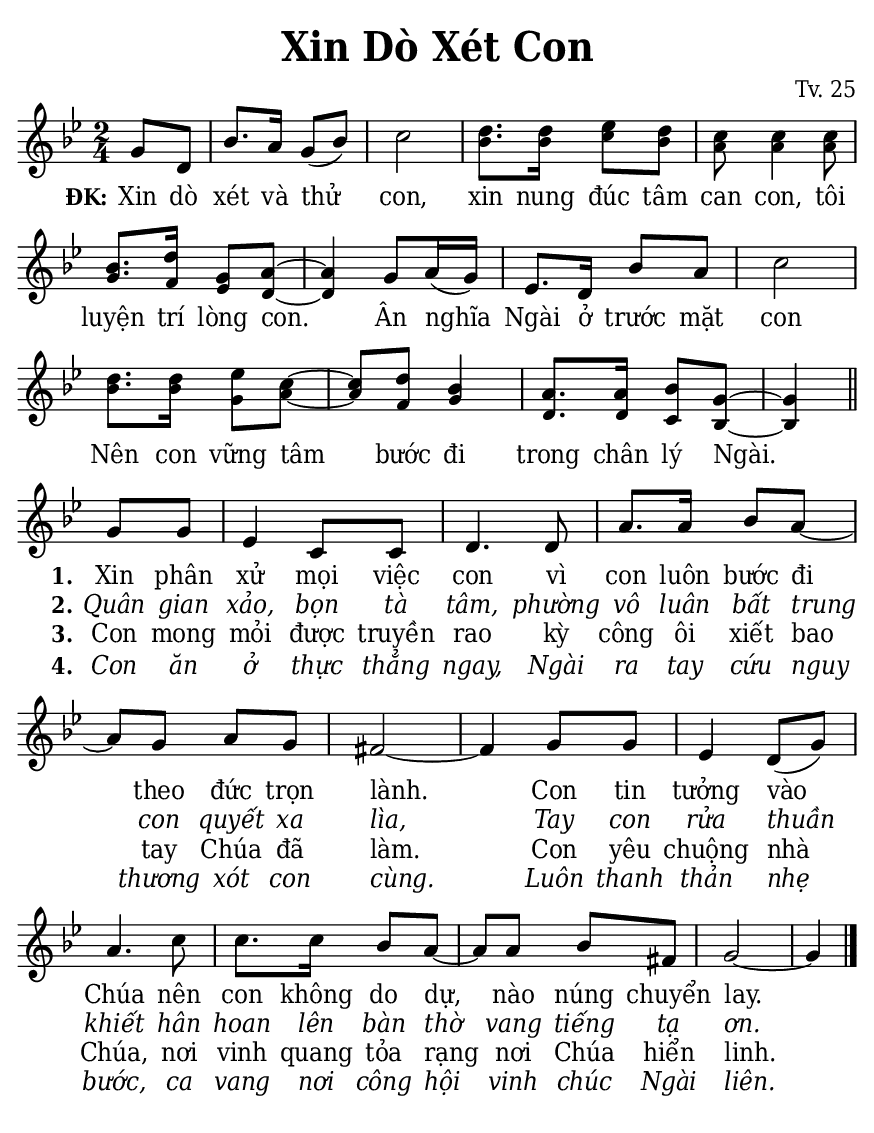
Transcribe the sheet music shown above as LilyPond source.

% Cài đặt chung\
\version "2.22.1"
\include "english.ly"

\header {
  title = \markup { \fontsize #1 "Xin Dò Xét Con" }
  composer = "Tv. 25"
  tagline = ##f
}

% Nhạc phiên khúc
nhacPhienKhucSop = \relative c'' {
  \partial 4 g8 d |
  bf'8. a16 g8 (bf) |
  c2 |
  d8. d16 ef8 d |
  c8 c4 c8 |
  bf8. d16 g,8 a ~ |
  a4 g8 a16 (g) |
  ef8. d16 bf'8 a |
  c2 |
  d8. d16 ef8 c ~ |
  c d bf4 |
  a8. a16 bf8 g ~ |
  g4 \bar "||" \break
  
  g8 g |
  ef4 c8 c |
  d4. d8 |
  a'8. a16 bf8 a ~ |
  a g a g |
  fs2 ~ |
  fs4 g8 g |
  ef4 d8 (g) |
  a4. c8 |
  c8. c16 bf8 a ~ |
  a a bf fs |
  g2 ~ |
  g4 \bar "|."
}

nhacPhienKhucAlto = \relative c'' {
  g8 d |
  bf'8. a16 g8 (bf) |
  c2 |
  bf8. bf16 c8 bf |
  a a4 a8 |
  g8. f16 ef8 d ~ |
  d4 g8 a16 (g) |
  ef8. d16 bf'8 a |
  c2 |
  bf8. bf16 g8 a ~ |
  a f g4 |
  d8. d16 c8 bf ~ |
  bf4
}

% Lời phiên khúc
loiPhienKhucSop = \lyrics {
  \set stanza = "ĐK:"
  Xin dò xét và thử con,
  xin nung đúc tâm can con,
  tôi luyện trí lòng con.
  Ân nghĩa Ngài ở trước mặt con
  Nên con vững tâm bước đi trong chân lý Ngài.
  <<
    {
      \set stanza = "1."
      Xin phân xử mọi việc con
      vì con luôn bước đi theo đức trọn lành.
      Con tin tưởng vào Chúa nên con không do dự,
      nào núng chuyển lay.
    }
    \new Lyrics {
	    \set associatedVoice = "beSop"
	    \set stanza = "2."
      \override Lyrics.LyricText.font-shape = #'italic
	    Quân gian xảo, bọn tà tâm,
	    phường vô luân bất trung con quyết xa lìa,
	    Tay con rửa thuần khiết hân hoan
	    lên bàn thờ vang tiếng tạ ơn.
	    
    }
    \new Lyrics {
	    \set associatedVoice = "beSop"
	    \set stanza = "3."
	    Con mong mỏi được truyền rao kỳ công
	    ôi xiết bao tay Chúa đã làm.
	    Con yêu chuộng nhà Chúa,
	    nơi vinh quang tỏa rạng nơi Chúa hiển linh.
    }
    \new Lyrics {
	    \set associatedVoice = "beSop"
	    \set stanza = "4."
      \override Lyrics.LyricText.font-shape = #'italic
	    Con ăn ở thực thẳng ngay,
	    Ngài ra tay cứu nguy thương xót con cùng.
	    Luôn thanh thản nhẹ bước,
	    ca vang nơi công hội vinh chúc Ngài liên.
    }
  >>
}

% Dàn trang
\paper {
  #(set-paper-size "a5")
  top-margin = 3\mm
  bottom-margin = 3\mm
  left-margin = 3\mm
  right-margin = 3\mm
  indent = #0
  #(define fonts
	 (make-pango-font-tree "Deja Vu Serif Condensed"
	 		       "Deja Vu Serif Condensed"
			       "Deja Vu Serif Condensed"
			       (/ 20 20)))
  print-page-number = ##f
  system-system-spacing = #'((basic-distance . 0.1) (padding . 2))
}

TongNhip = {
  \key bf \major \time 2/4
  \set Timing.beamExceptions = #'()
  \set Timing.baseMoment = #(ly:make-moment 1/4)
}

% Đổi kích thước nốt cho bè phụ
notBePhu =
#(define-music-function (font-size music) (number? ly:music?)
   (for-some-music
     (lambda (m)
       (if (music-is-of-type? m 'rhythmic-event)
           (begin
             (set! (ly:music-property m 'tweaks)
                   (cons `(font-size . ,font-size)
                         (ly:music-property m 'tweaks)))
             #t)
           #f))
     music)
   music)

\score {
  \new ChoirStaff <<
    \new Staff \with {
        \consists "Merge_rests_engraver"
        printPartCombineTexts = ##f
      }
      <<
      \new Voice \TongNhip \partCombine 
        \nhacPhienKhucSop
        \notBePhu -1 { \nhacPhienKhucAlto }
      \new NullVoice = beSop \nhacPhienKhucSop
      \new Lyrics \lyricsto beSop \loiPhienKhucSop
      >>
  >>
  \layout {
    \override Lyrics.LyricSpace.minimum-distance = #1.2
    \override Score.BarNumber.break-visibility = ##(#f #f #f)
    \override Score.SpacingSpanner.uniform-stretching = ##t
  } 
}
